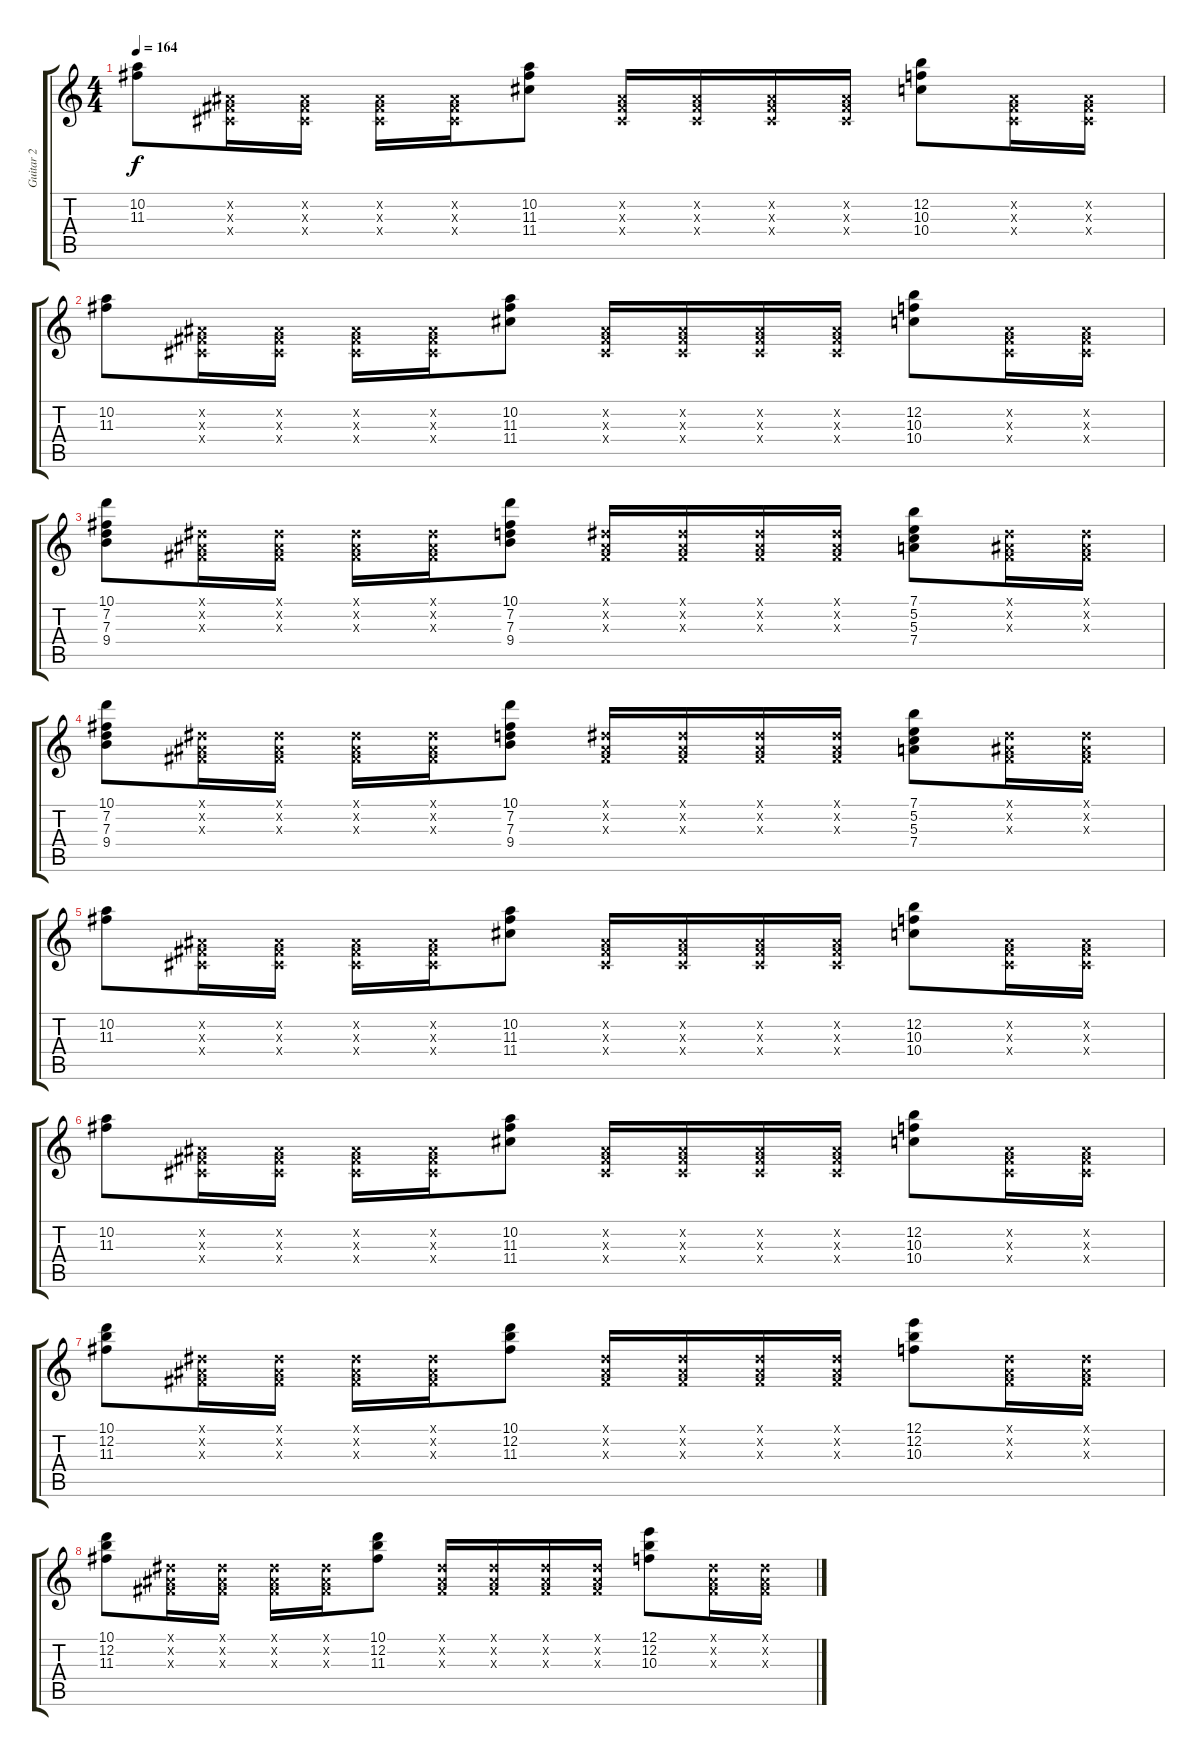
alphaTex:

\track ("Guitar 2" "Guitar 2") {instrument distortionguitar}
\staff {score tabs}
\tuning (E4 B3 G3 D3 A2 E2) {hide}
\ts (4 4)
\tempo 164
\clef g2
\ks c
(10.2 11.3).8{dy f} (-1.2{x} -1.3{x} -1.4{x}).16 (-1.2{x} -1.3{x} -1.4{x}).16 (-1.2{x} -1.3{x} -1.4{x}).16 (-1.2{x} -1.3{x} -1.4{x}).16 (10.2 11.3 11.4).8 (-1.2{x} -1.3{x} -1.4{x}).16 (-1.2{x} -1.3{x} -1.4{x}).16 (-1.2{x} -1.3{x} -1.4{x}).16 (-1.2{x} -1.3{x} -1.4{x}).16 (12.2 10.3 10.4).8 (-1.2{x} -1.3{x} -1.4{x}).16 (-1.2{x} -1.3{x} -1.4{x}).16 |
(10.2 11.3).8 (-1.2{x} -1.3{x} -1.4{x}).16 (-1.2{x} -1.3{x} -1.4{x}).16 (-1.2{x} -1.3{x} -1.4{x}).16 (-1.2{x} -1.3{x} -1.4{x}).16 (10.2 11.3 11.4).8 (-1.2{x} -1.3{x} -1.4{x}).16 (-1.2{x} -1.3{x} -1.4{x}).16 (-1.2{x} -1.3{x} -1.4{x}).16 (-1.2{x} -1.3{x} -1.4{x}).16 (12.2 10.3 10.4).8 (-1.2{x} -1.3{x} -1.4{x}).16 (-1.2{x} -1.3{x} -1.4{x}).16 |
(10.1 7.2 7.3 9.4).8 (-1.1{x} -1.2{x} -1.3{x}).16 (-1.1{x} -1.2{x} -1.3{x}).16 (-1.1{x} -1.2{x} -1.3{x}).16 (-1.1{x} -1.2{x} -1.3{x}).16 (10.1 7.2 7.3 9.4).8 (-1.1{x} -1.2{x} -1.3{x}).16 (-1.1{x} -1.2{x} -1.3{x}).16 (-1.1{x} -1.2{x} -1.3{x}).16 (-1.1{x} -1.2{x} -1.3{x}).16 (7.1 5.2 5.3 7.4).8 (-1.1{x} -1.2{x} -1.3{x}).16 (-1.1{x} -1.2{x} -1.3{x}).16 |
(10.1 7.2 7.3 9.4).8 (-1.1{x} -1.2{x} -1.3{x}).16 (-1.1{x} -1.2{x} -1.3{x}).16 (-1.1{x} -1.2{x} -1.3{x}).16 (-1.1{x} -1.2{x} -1.3{x}).16 (10.1 7.2 7.3 9.4).8 (-1.1{x} -1.2{x} -1.3{x}).16 (-1.1{x} -1.2{x} -1.3{x}).16 (-1.1{x} -1.2{x} -1.3{x}).16 (-1.1{x} -1.2{x} -1.3{x}).16 (7.1 5.2 5.3 7.4).8 (-1.1{x} -1.2{x} -1.3{x}).16 (-1.1{x} -1.2{x} -1.3{x}).16 |
(10.2 11.3).8 (-1.2{x} -1.3{x} -1.4{x}).16 (-1.2{x} -1.3{x} -1.4{x}).16 (-1.2{x} -1.3{x} -1.4{x}).16 (-1.2{x} -1.3{x} -1.4{x}).16 (10.2 11.3 11.4).8 (-1.2{x} -1.3{x} -1.4{x}).16 (-1.2{x} -1.3{x} -1.4{x}).16 (-1.2{x} -1.3{x} -1.4{x}).16 (-1.2{x} -1.3{x} -1.4{x}).16 (12.2 10.3 10.4).8 (-1.2{x} -1.3{x} -1.4{x}).16 (-1.2{x} -1.3{x} -1.4{x}).16 |
(10.2 11.3).8 (-1.2{x} -1.3{x} -1.4{x}).16 (-1.2{x} -1.3{x} -1.4{x}).16 (-1.2{x} -1.3{x} -1.4{x}).16 (-1.2{x} -1.3{x} -1.4{x}).16 (10.2 11.3 11.4).8 (-1.2{x} -1.3{x} -1.4{x}).16 (-1.2{x} -1.3{x} -1.4{x}).16 (-1.2{x} -1.3{x} -1.4{x}).16 (-1.2{x} -1.3{x} -1.4{x}).16 (12.2 10.3 10.4).8 (-1.2{x} -1.3{x} -1.4{x}).16 (-1.2{x} -1.3{x} -1.4{x}).16 |
(10.1 12.2 11.3).8 (-1.1{x} -1.2{x} -1.3{x}).16 (-1.1{x} -1.2{x} -1.3{x}).16 (-1.1{x} -1.2{x} -1.3{x}).16 (-1.1{x} -1.2{x} -1.3{x}).16 (10.1 12.2 11.3).8 (-1.1{x} -1.2{x} -1.3{x}).16 (-1.1{x} -1.2{x} -1.3{x}).16 (-1.1{x} -1.2{x} -1.3{x}).16 (-1.1{x} -1.2{x} -1.3{x}).16 (12.1 12.2 10.3).8 (-1.1{x} -1.2{x} -1.3{x}).16 (-1.1{x} -1.2{x} -1.3{x}).16 |
(10.1 12.2 11.3).8 (-1.1{x} -1.2{x} -1.3{x}).16 (-1.1{x} -1.2{x} -1.3{x}).16 (-1.1{x} -1.2{x} -1.3{x}).16 (-1.1{x} -1.2{x} -1.3{x}).16 (10.1 12.2 11.3).8 (-1.1{x} -1.2{x} -1.3{x}).16 (-1.1{x} -1.2{x} -1.3{x}).16 (-1.1{x} -1.2{x} -1.3{x}).16 (-1.1{x} -1.2{x} -1.3{x}).16 (12.1 12.2 10.3).8 (-1.1{x} -1.2{x} -1.3{x}).16 (-1.1{x} -1.2{x} -1.3{x}).16
